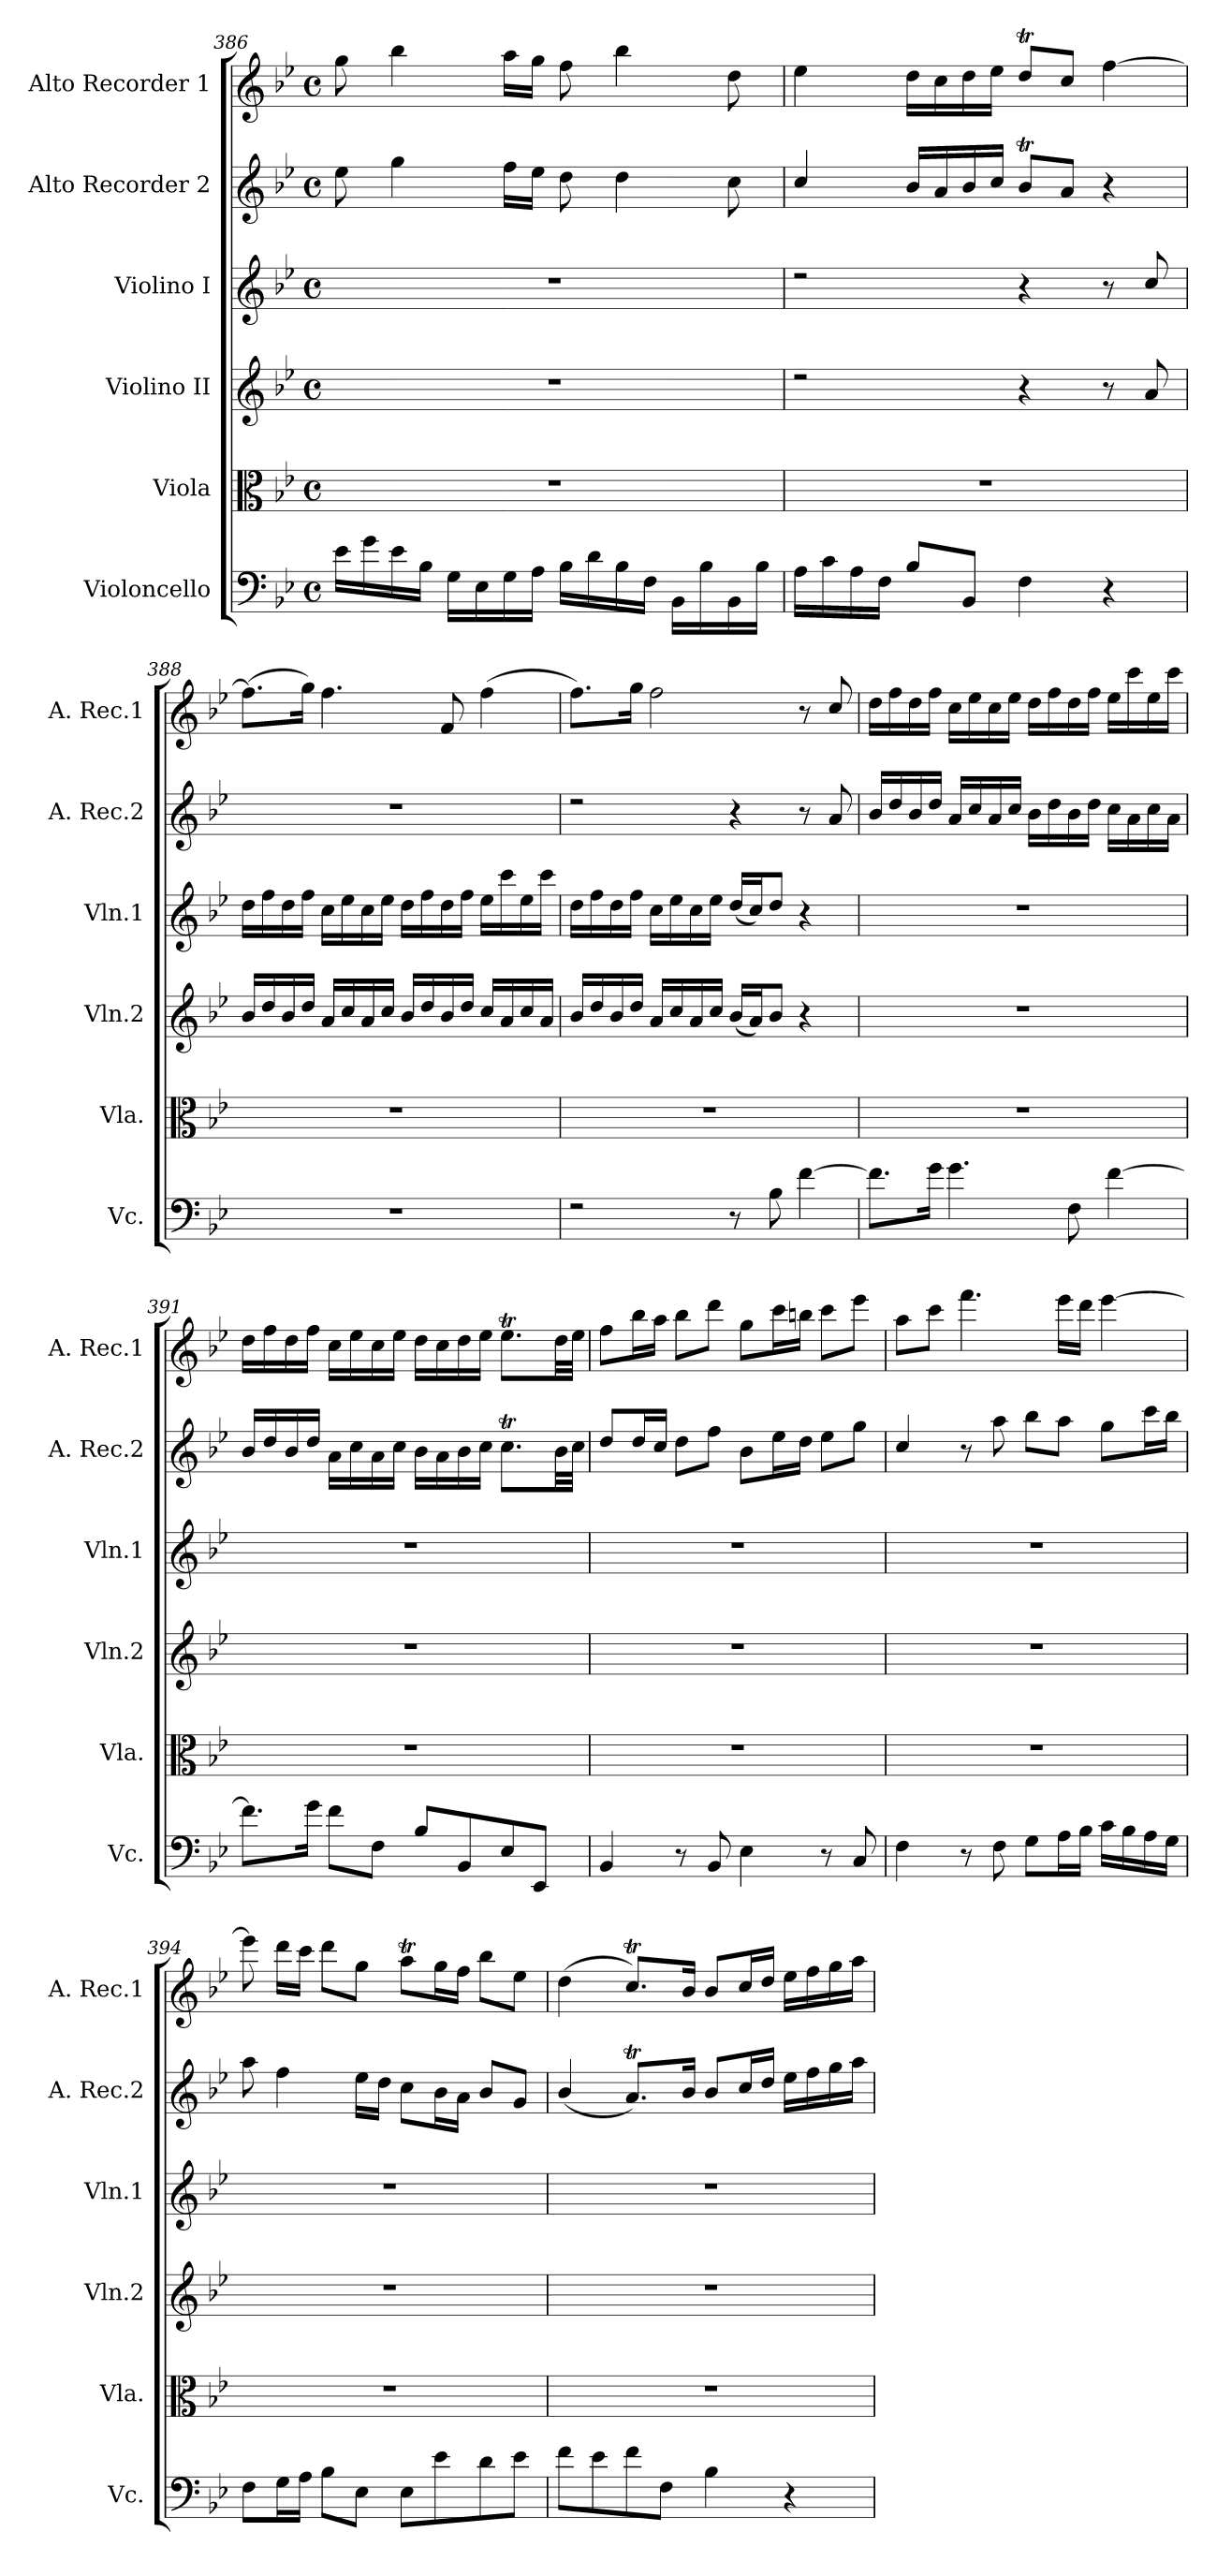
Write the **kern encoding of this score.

**kern	**kern	**kern	**kern	**kern	**kern
*part6	*part5	*part4	*part3	*part2	*part1
*staff6	*staff5	*staff4	*staff3	*staff2	*staff1
*I"Violoncello	*I"Viola	*I"Violino II	*I"Violino I	*I"Alto Recorder 2	*I"Alto Recorder 1
*I'Vc.	*I'Vla.	*I'Vln.2	*I'Vln.1	*I'A. Rec.2	*I'A. Rec.1
*clefF4	*clefC3	*clefG2	*clefG2	*clefG2	*clefG2
*k[b-e-]	*k[b-e-]	*k[b-e-]	*k[b-e-]	*k[b-e-]	*k[b-e-]
*M4/4	*M4/4	*M4/4	*M4/4	*M4/4	*M4/4
*met(c)	*met(c)	*met(c)	*met(c)	*met(c)	*met(c)
=386	=386	=386	=386	=386	=386
16e-\LL	1r	1r	1r	8ee-\	8gg\
16g\	.	.	.	.	.
16e-\	.	.	.	4gg\	4bb-\
16B-\JJ	.	.	.	.	.
16G\LL	.	.	.	.	.
16E-\	.	.	.	.	.
16G\	.	.	.	16ff\LL	16aa\LL
16A\JJ	.	.	.	16ee-\JJ	16gg\JJ
16B-\LL	.	.	.	8dd\	8ff\
16d\	.	.	.	.	.
16B-\	.	.	.	4dd\	4bb-\
16F\JJ	.	.	.	.	.
16BB-\LL	.	.	.	.	.
16B-\	.	.	.	.	.
16BB-\	.	.	.	8cc\	8dd\
16B-\JJ	.	.	.	.	.
=387	=387	=387	=387	=387	=387
16A\LL	1r	2rdd	2rdd	4cc/	4ee-\
16c\	.	.	.	.	.
16A\	.	.	.	.	.
16F\JJ	.	.	.	.	.
8B-/L	.	.	.	16b-/LL	16dd\LL
.	.	.	.	16a/	16cc\
8BB-/J	.	.	.	16b-/	16dd\
.	.	.	.	16cc/JJ	16ee-\JJ
4F\	.	4r	4r	8b-T/L	8ddt/L
.	.	.	.	8a/J	8cc/J
4r	.	8r	8r	4r	[4ff\
.	.	8a/	8cc/	.	.
!!LO:PB:g=z
=388	=388	=388	=388	=388	=388
1r	1r	16b-/LL	16dd\LL	1r	(8.ff\L]
.	.	16dd/	16ff\	.	.
.	.	16b-/	16dd\	.	.
.	.	16dd/JJ	16ff\JJ	.	16gg\Jk)
.	.	16a/LL	16cc\LL	.	4.ff\
.	.	16cc/	16ee-\	.	.
.	.	16a/	16cc\	.	.
.	.	16cc/JJ	16ee-\JJ	.	.
.	.	16b-/LL	16dd\LL	.	.
.	.	16dd/	16ff\	.	.
.	.	16b-/	16dd\	.	8f/
.	.	16dd/JJ	16ff\JJ	.	.
.	.	16cc/LL	16ee-\LL	.	(>4ff\
.	.	16a/	16ccc\	.	.
.	.	16cc/	16ee-\	.	.
.	.	16a/JJ	16ccc\JJ	.	.
=389	=389	=389	=389	=389	=389
2rF	1r	16b-/LL	16dd\LL	2rdd	8.ff\L)
.	.	16dd/	16ff\	.	.
.	.	16b-/	16dd\	.	.
.	.	16dd/JJ	16ff\JJ	.	16gg\Jk
.	.	16a/LL	16cc\LL	.	2ff\
.	.	16cc/	16ee-\	.	.
.	.	16a/	16cc\	.	.
.	.	16cc/JJ	16ee-\JJ	.	.
8r	.	(16b-/LL	(16dd/LL	4r	.
.	.	16a/J)	16cc/J)	.	.
8B-\	.	8b-/J	8dd/J	.	.
[4f\	.	4r	4r	8r	8r
.	.	.	.	8a/	8cc/
=390	=390	=390	=390	=390	=390
8.f\L]	1r	1r	1r	16b-/LL	16dd\LL
.	.	.	.	16dd/	16ff\
.	.	.	.	16b-/	16dd\
16g\Jk	.	.	.	16dd/JJ	16ff\JJ
4.g\	.	.	.	16a/LL	16cc\LL
.	.	.	.	16cc/	16ee-\
.	.	.	.	16a/	16cc\
.	.	.	.	16cc/JJ	16ee-\JJ
.	.	.	.	16b-\LL	16dd\LL
.	.	.	.	16dd\	16ff\
8F\	.	.	.	16b-\	16dd\
.	.	.	.	16dd\JJ	16ff\JJ
[4f\	.	.	.	16cc\LL	16ee-\LL
.	.	.	.	16a\	16ccc\
.	.	.	.	16cc\	16ee-\
.	.	.	.	16a\JJ	16ccc\JJ
=391	=391	=391	=391	=391	=391
8.f\L]	1r	1r	1r	16b-/LL	16dd\LL
.	.	.	.	16dd/	16ff\
.	.	.	.	16b-/	16dd\
16g\Jk	.	.	.	16dd/JJ	16ff\JJ
8f\L	.	.	.	16a\LL	16cc\LL
.	.	.	.	16cc\	16ee-\
8F\J	.	.	.	16a\	16cc\
.	.	.	.	16cc\JJ	16ee-\JJ
8B-/L	.	.	.	16b-\LL	16dd\LL
.	.	.	.	16a\	16cc\
8BB-/	.	.	.	16b-\	16dd\
.	.	.	.	16cc\JJ	16ee-\JJ
8E-/	.	.	.	8.ccT\L	8.ee-T\L
8EE-/J	.	.	.	.	.
.	.	.	.	32b-\LL	32dd\LL
.	.	.	.	32cc\JJJ	32ee-\JJJ
=392	=392	=392	=392	=392	=392
4BB-/	1r	1r	1r	8dd/L	8ff\L
.	.	.	.	16dd/L	16bb-\L
.	.	.	.	16cc/JJ	16aa\JJ
8r	.	.	.	8dd\L	8bb-\L
8BB-/	.	.	.	8ff\J	8ddd\J
4E-\	.	.	.	8b-\L	8gg\L
.	.	.	.	16ee-\L	16ccc\L
.	.	.	.	16dd\JJ	16bbn\JJ
8r	.	.	.	8ee-\L	8ccc\L
8C/	.	.	.	8gg\J	8eee-\J
=393	=393	=393	=393	=393	=393
4F\	1r	1r	1r	4cc/	8aa\L
.	.	.	.	.	8ccc\J
8r	.	.	.	8r	4.fff\
8F\	.	.	.	8aa\	.
8G\L	.	.	.	8bb-\L	.
16A\L	.	.	.	8aa\J	16eee-\LL
16B-\JJ	.	.	.	.	16ddd\JJ
16c\LL	.	.	.	8gg\L	[4eee-\
16B-\	.	.	.	.	.
16A\	.	.	.	16ccc\L	.
16G\JJ	.	.	.	16bb-\JJ	.
!!LO:LB:g=z
=394	=394	=394	=394	=394	=394
8F\L	1r	1r	1r	8aa\	8eee-\]
16G\L	.	.	.	4ff\	16ddd\LL
16A\JJ	.	.	.	.	16ccc\JJ
8B-\L	.	.	.	.	8ddd\L
8E-\J	.	.	.	16ee-\LL	8gg\J
.	.	.	.	16dd\JJ	.
8E-\L	.	.	.	8cc\L	8aat\L
8e-\	.	.	.	16b-\L	16gg\L
.	.	.	.	16a\JJ	16ff\JJ
8d\	.	.	.	8b-/L	8bb-\L
8e-\J	.	.	.	8g/J	8ee-\J
=395	=395	=395	=395	=395	=395
8f\L	1r	1r	1r	(4b-/	(4dd\
8e-\	.	.	.	.	.
8f\	.	.	.	8.at/L)	8.ccT/L)
8F\J	.	.	.	.	.
.	.	.	.	16b-/Jk	16b-/Jk
4B-\	.	.	.	8b-/L	8b-/L
.	.	.	.	16cc/L	16cc/L
.	.	.	.	16dd/JJ	16dd/JJ
4r	.	.	.	16ee-\LL	16ee-\LL
.	.	.	.	16ff\	16ff\
.	.	.	.	16gg\	16gg\
.	.	.	.	16aa\JJ	16aa\JJ
=	=	=	=	=	=
*-	*-	*-	*-	*-	*-
